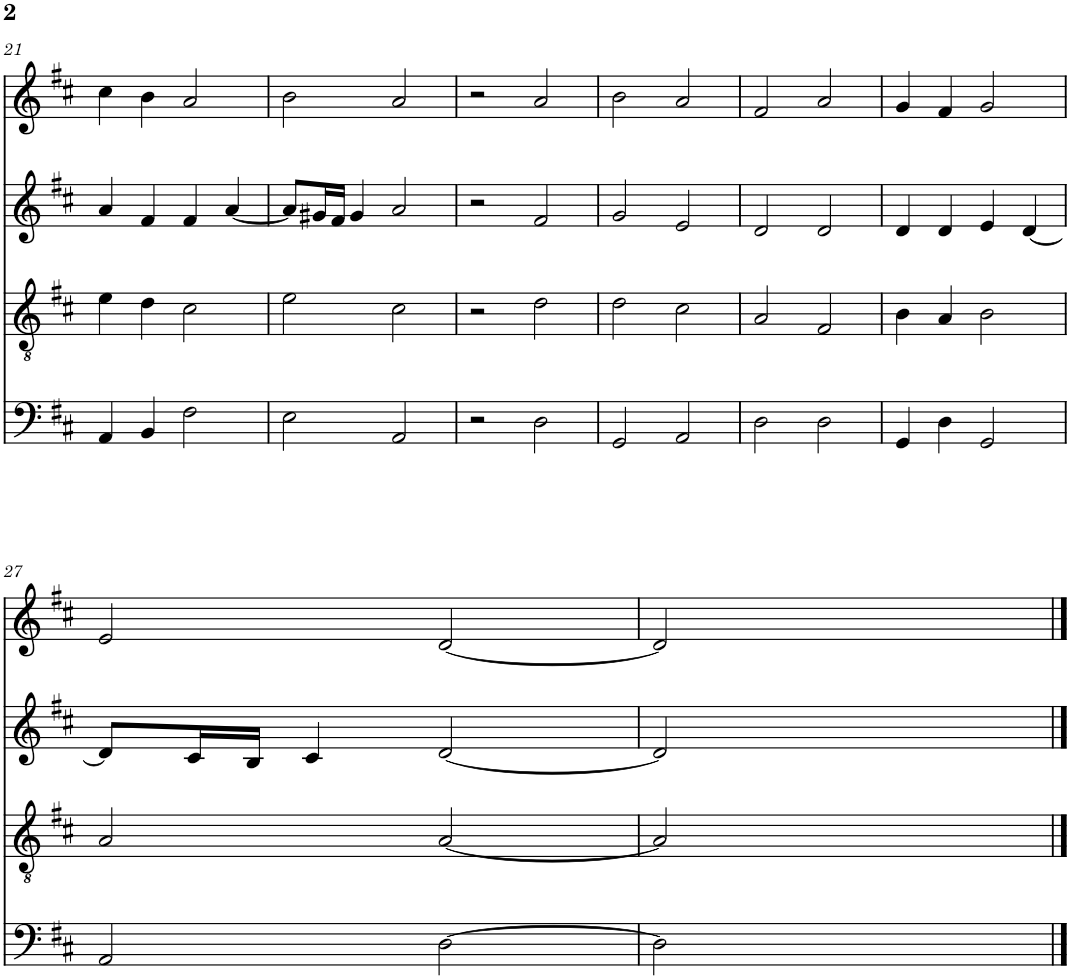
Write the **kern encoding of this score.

**kern	**kern	**kern	**kern
*part4	*part3	*part2	*part1
*staff4	*staff3	*staff2	*staff1
*I"Piano	*I"Piano	*I"Piano	*I"Piano
*I'Pno	*I'Pno	*I'Pno	*I'Pno
!!LO:PB:g=z
*clefF4	*clefGv2	*clefG2	*clefG2
*k[f#c#]	*k[f#c#]	*k[f#c#]	*k[f#c#]
*M4/4	*M4/4	*M4/4	*M4/4
=21	=21	=21	=21
4AA/	4e\	4a/	4cc#\
4BB/	4d\	4f#/	4b\
2F#\	2c#\	4f#/	2a/
.	.	[4a/	.
=22	=22	=22	=22
2E\	2e\	8a/L]	2b\
.	.	16g#X/L	.
.	.	16f#/JJ	.
.	.	4g#/	.
2AA/	2c#\	2a/	2a/
=23	=23	=23	=23
2r	2r	2r	2r
2D\	2d\	2f#/	2a/
=24	=24	=24	=24
2GG/	2d\	2g/	2b\
2AA/	2c#\	2e/	2a/
=25	=25	=25	=25
2D\	2A/	2d/	2f#/
2D\	2F#/	2d/	2a/
=26	=26	=26	=26
4GG/	4B\	4d/	4g/
4D\	4A/	4d/	4f#/
2GG/	2B\	4e/	2g/
.	.	[4d/	.
!!LO:LB:g=z
=27	=27	=27	=27
2AA/	2A/	8d/L]	2e/
.	.	16c#/L	.
.	.	16B/JJ	.
.	.	4c#/	.
[2D\	[2A/	[2d/	[2d/
=28	=28	=28	=28
2D\]	2A/]	2d/]	2d/]
2ryy	2ryy	2ryy	2ryy
==	==	==	==
*-	*-	*-	*-
